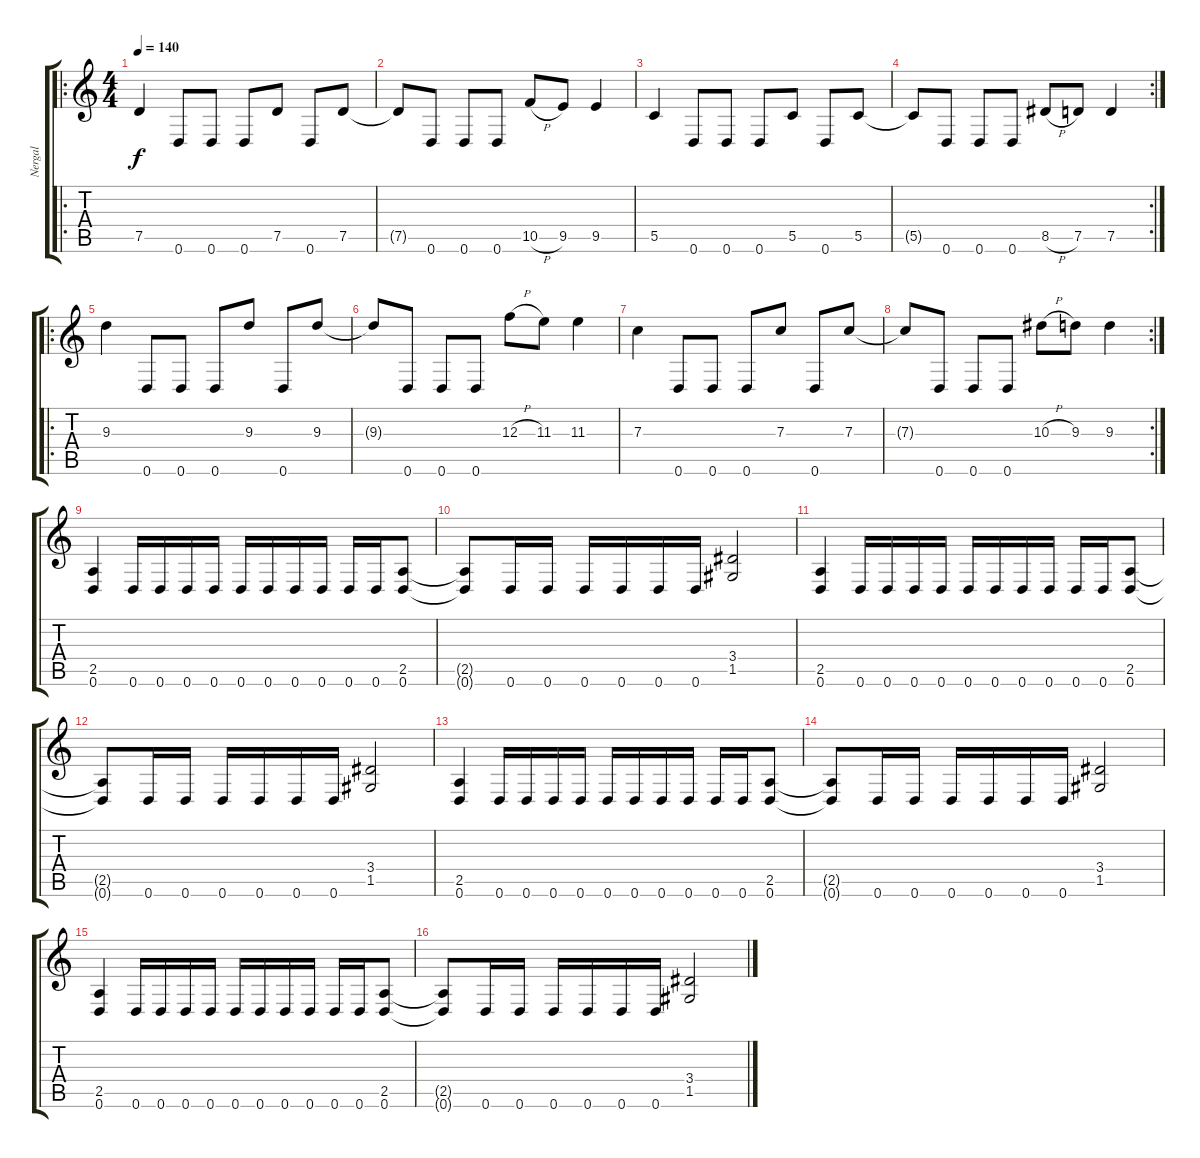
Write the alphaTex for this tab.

\track ("Nergal" "Nergal") {instrument distortionguitar}
\staff {score tabs}
\tuning (D4 A3 F3 C3 G2 D2) {hide}
\ro
\ts (4 4)
\tempo 140
\clef g2
\ks c
7.5.4{dy f} 0.6.8 0.6.8 0.6.8 7.5.8 0.6.8 7.5.8 |
7.5{t}.8 0.6.8 0.6.8 0.6.8 10.5{h}.8 9.5.8 9.5.4 |
5.5.4 0.6.8 0.6.8 0.6.8 5.5.8 0.6.8 5.5.8 |
\rc 2
5.5{t}.8 0.6.8 0.6.8 0.6.8 8.5{h}.8 7.5.8 7.5.4 |
\ro
9.3.4 0.6.8 0.6.8 0.6.8 9.3.8 0.6.8 9.3.8 |
9.3{t}.8 0.6.8 0.6.8 0.6.8 12.3{h}.8 11.3.8 11.3.4 |
7.3.4 0.6.8 0.6.8 0.6.8 7.3.8 0.6.8 7.3.8 |
\rc 2
7.3{t}.8 0.6.8 0.6.8 0.6.8 10.3{h}.8 9.3.8 9.3.4 |
(2.5 0.6).4 0.6.16 0.6.16 0.6.16 0.6.16 0.6.16 0.6.16 0.6.16 0.6.16 0.6.16 0.6.16 (2.5 0.6).8 |
(2.5{t} 0.6{t}).8 0.6.16 0.6.16 0.6.16 0.6.16 0.6.16 0.6.16 (3.4 1.5).2 |
(2.5 0.6).4 0.6.16 0.6.16 0.6.16 0.6.16 0.6.16 0.6.16 0.6.16 0.6.16 0.6.16 0.6.16 (2.5 0.6).8 |
(2.5{t} 0.6{t}).8 0.6.16 0.6.16 0.6.16 0.6.16 0.6.16 0.6.16 (3.4 1.5).2 |
(2.5 0.6).4 0.6.16 0.6.16 0.6.16 0.6.16 0.6.16 0.6.16 0.6.16 0.6.16 0.6.16 0.6.16 (2.5 0.6).8 |
(2.5{t} 0.6{t}).8 0.6.16 0.6.16 0.6.16 0.6.16 0.6.16 0.6.16 (3.4 1.5).2 |
(2.5 0.6).4 0.6.16 0.6.16 0.6.16 0.6.16 0.6.16 0.6.16 0.6.16 0.6.16 0.6.16 0.6.16 (2.5 0.6).8 |
(2.5{t} 0.6{t}).8 0.6.16 0.6.16 0.6.16 0.6.16 0.6.16 0.6.16 (3.4 1.5).2
